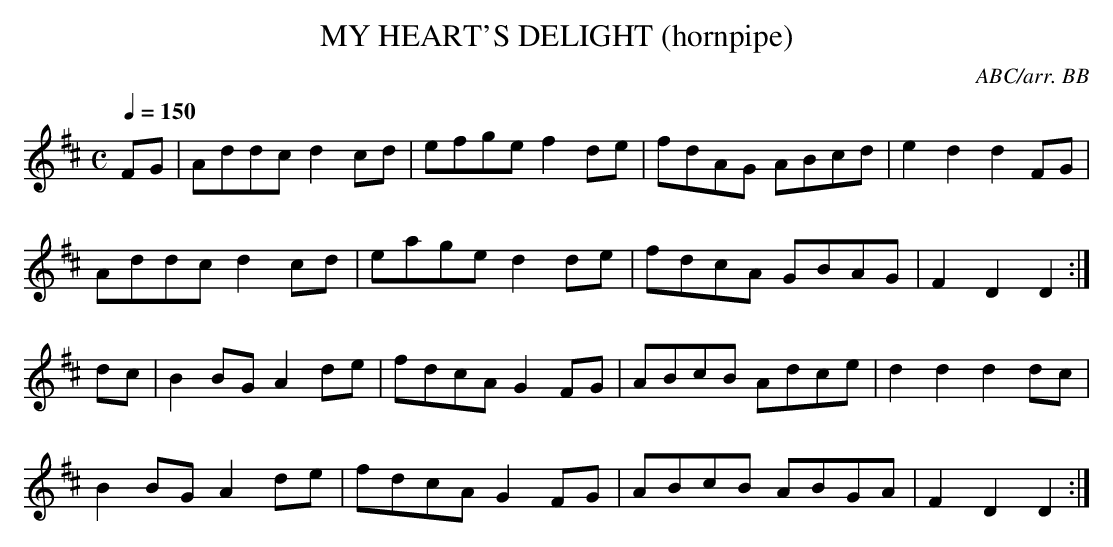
X:1
T:MY HEART'S DELIGHT (hornpipe)
Q:1/4=150
C:ABC/arr. BB
M:C
L:1/8
K:D
FG|Addc d2cd|efge f2de|fdAG ABcd|e2d2 d2FG|
Addc d2cd|eage d2de|fdcA GBAG|F2D2D2 :|
dc|B2BG A2de|fdcA G2FG|ABcB Adce|d2d2 d2dc|
B2BG A2de|fdcA G2FG|ABcB ABGA|F2D2D2 :|
